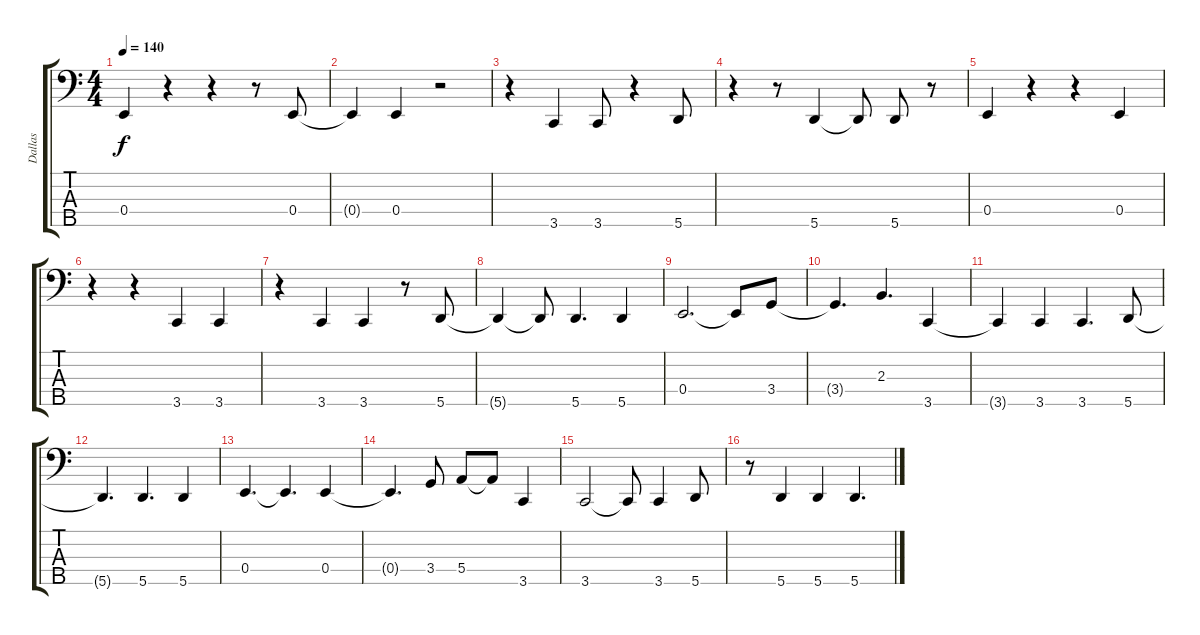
\track ("Dallas" "Dallas") {instrument electricbasspick}
\staff {score tabs}
\tuning (G2 D2 A1 E1 A0) {hide}
\ts (4 4)
\tempo 140
\clef f4
\ks c
0.4.4{dy f} r.4 r.4 r.8 0.4.8 |
0.4{t}.4 0.4.4 r.2 |
r.4 3.5.4 3.5.8 r.4 5.5.8 |
r.4 r.8 5.5.4 5.5{t}.8 5.5.8 r.8 |
0.4.4 r.4 r.4 0.4.4 |
r.4 r.4 3.5.4 3.5.4 |
r.4 3.5.4 3.5.4 r.8 5.5.8 |
5.5{t}.4 5.5{t}.8 5.5.4{d} 5.5.4 |
0.4.2{d} 0.4{t}.8 3.4.8 |
3.4{t}.4{d} 2.3.4{d} 3.5.4 |
3.5{t}.4 3.5.4 3.5.4{d} 5.5.8 |
5.5{t}.4{d} 5.5.4{d} 5.5.4 |
0.4.4{d} 0.4{t}.4{d} 0.4.4 |
0.4{t}.4{d} 3.4.8 5.4.8 5.4{t}.8 3.5.4 |
3.5.2 3.5{t}.8 3.5.4 5.5.8 |
r.8 5.5.4 5.5.4 5.5.4{d}
